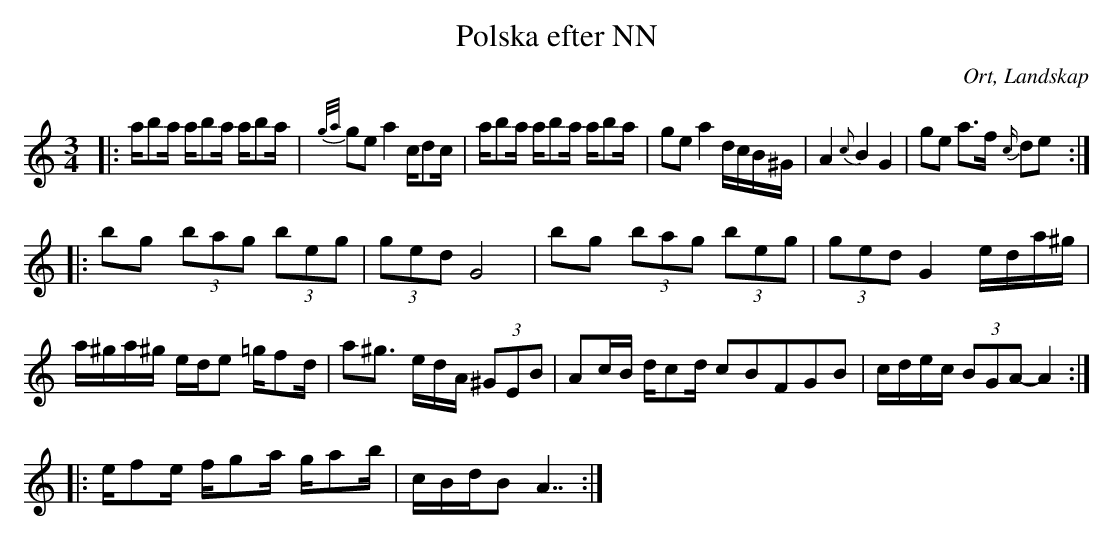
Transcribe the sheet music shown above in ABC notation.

X:1
T:Polska efter NN
O:Ort, Landskap
M:3/4
L:1/8
K:C
|: a/ba/ a/ba/ a/ba/|{g/a/}ge a2 c/dc/| a/ba/ a/ba/ a/ba/ | ge a2 d/c/B/^G/| A2 {c}B2 G2 | ge a>f {c/}de:|
|:bg (3bag (3beg| (3ged G4 |bg (3bag (3beg| (3ged G2 e/d/a/^g/| a/^g/a/^g/ e/d/e =g/fd/ |a^g3/2 /e/d/A/ (3^GEB| Ac/B/ d/cd/ c2/5B2/5F2/5G2/5B2/5|  c/d/e/c/ (3BGA-A2 :|
|:e/fe/ f/ga/ g/ab/ | c/B/d/B A7/2:|
